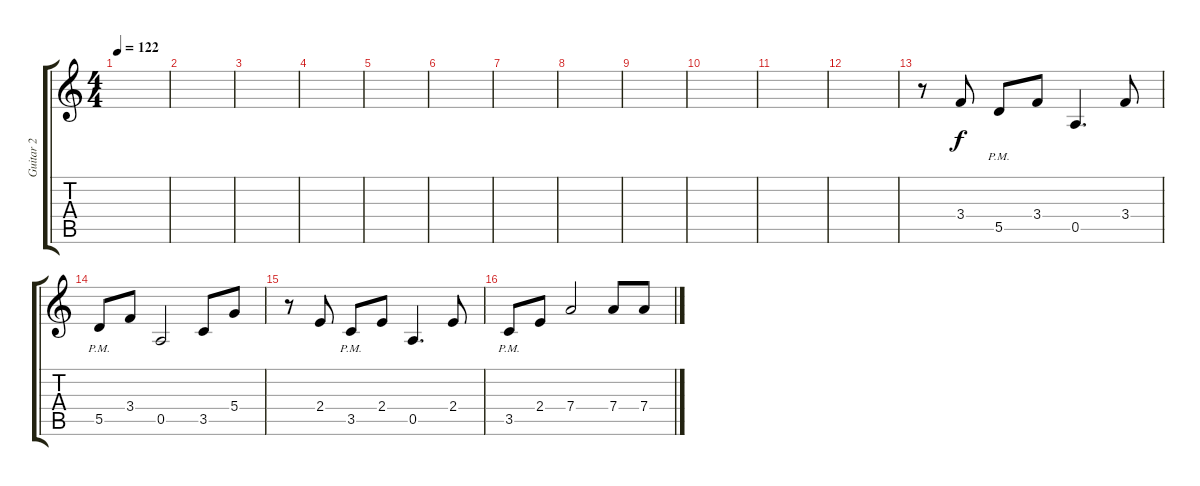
\track ("Guitar 2" "Guitar 2") {instrument distortionguitar}
\staff {score tabs}
\tuning (E4 B3 G3 D3 A2 E2) {hide}
\ts (4 4)
\tempo 122
\clef g2
\ks c
|
|
|
|
|
|
|
|
|
|
|
|
r.8{instrument distortionguitar} 3.4.8 5.5{pm}.8 3.4.8 0.5.4{d} 3.4.8 |
5.5{pm}.8 3.4.8 0.5.2 3.5.8 5.4.8 |
r.8 2.4.8 3.5{pm}.8 2.4.8 0.5.4{d} 2.4.8 |
3.5{pm}.8 2.4.8 7.4.2 7.4.8 7.4.8
